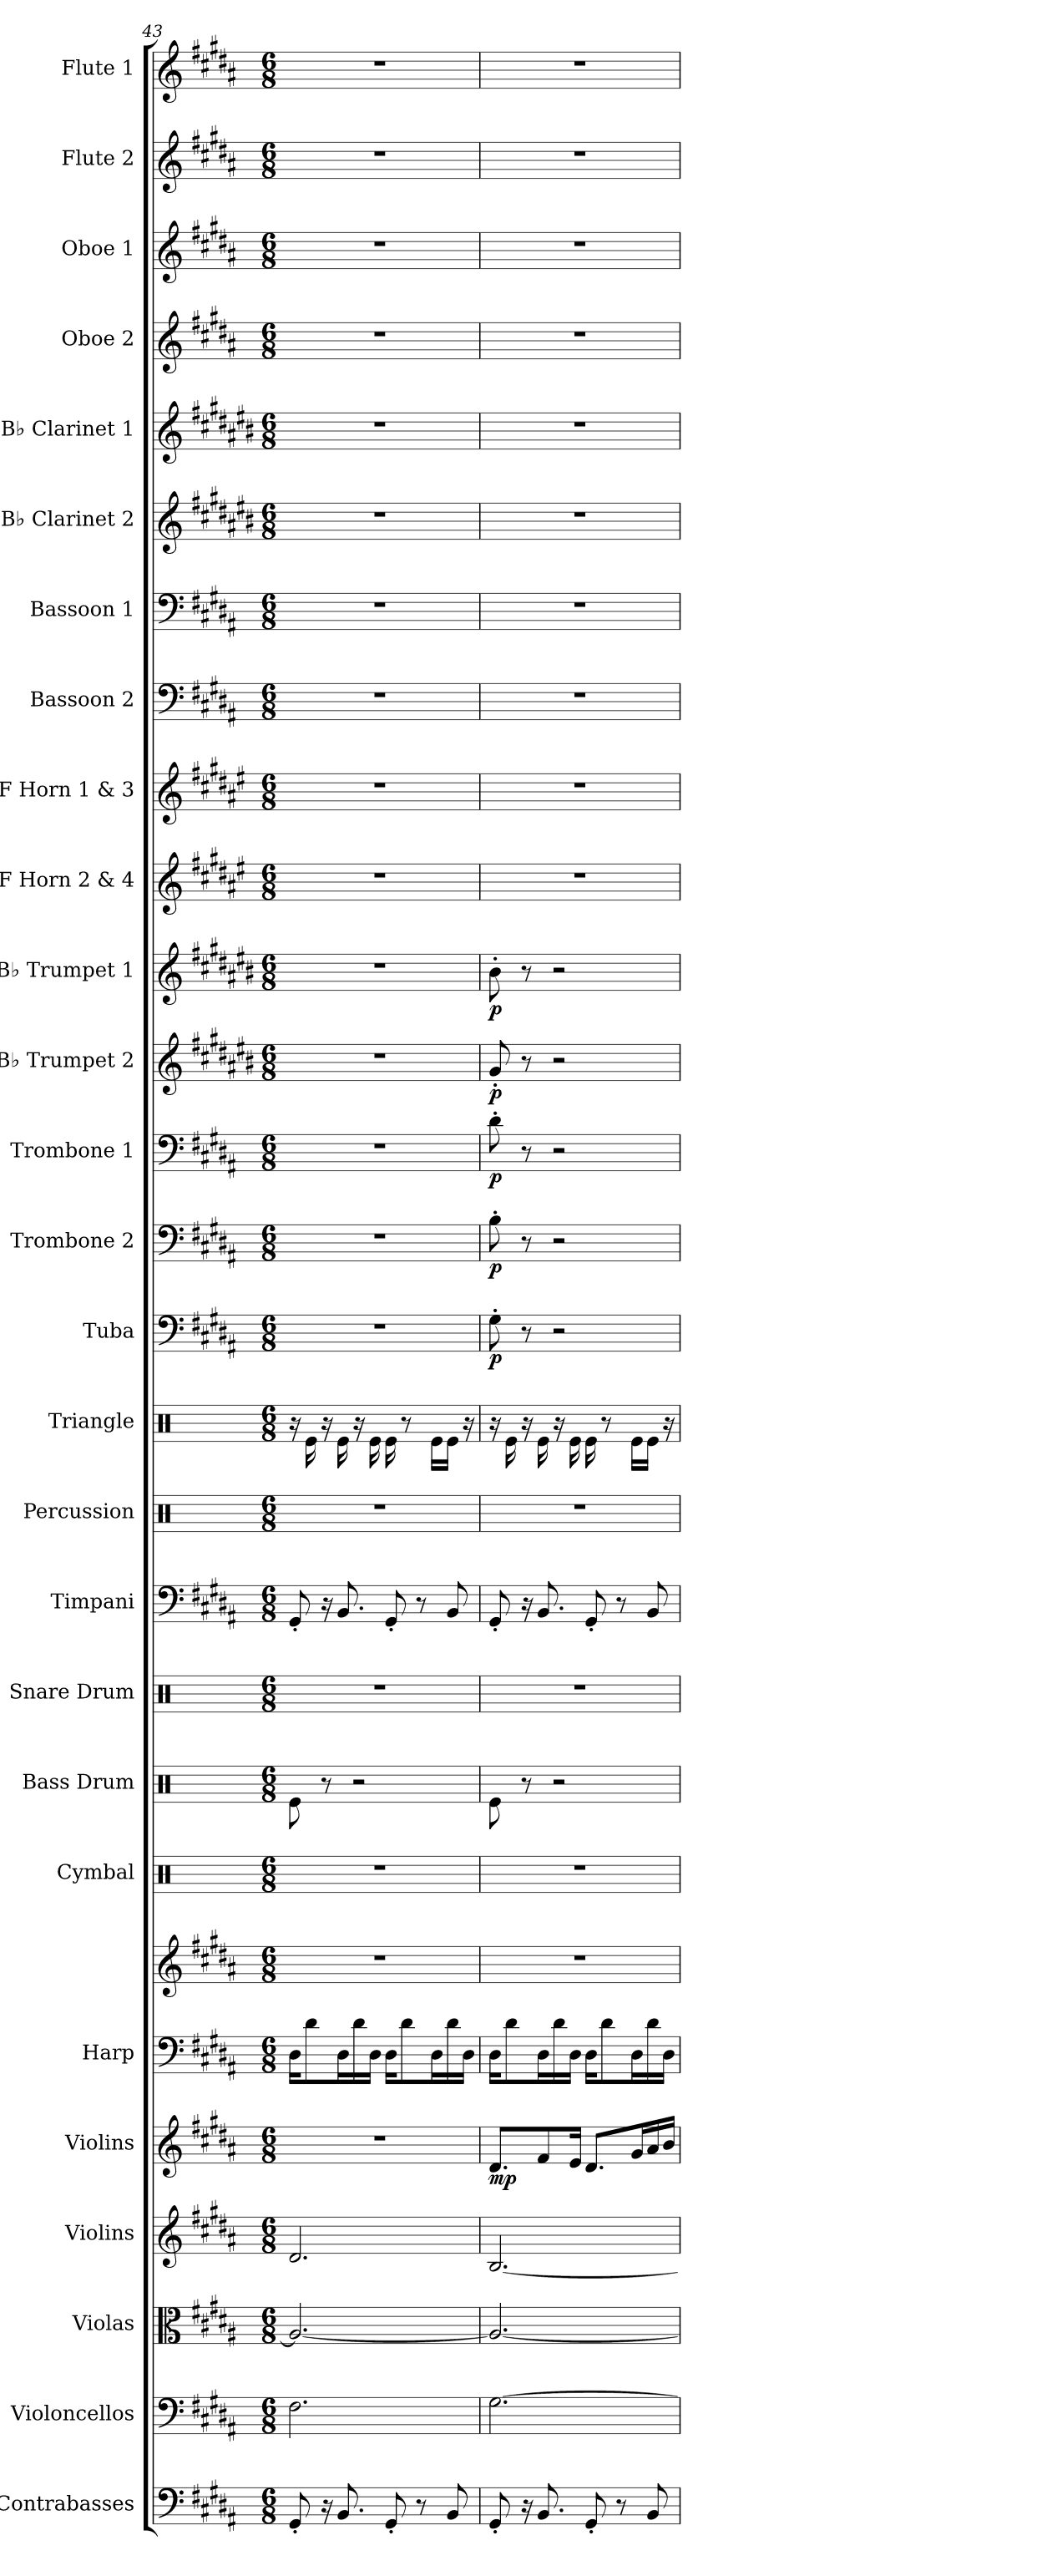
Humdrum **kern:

**kern	**kern	**kern	**kern	**kern	**dynam	**kern	**kern	**kern	**kern	**kern	**kern	**kern	**kern	**kern	**dynam	**kern	**dynam	**kern	**dynam	**kern	**dynam	**kern	**dynam	**kern	**kern	**kern	**kern	**kern	**kern	**kern	**kern	**kern	**kern
*part27	*part26	*part25	*part24	*part23	*part23	*part22	*part22	*part21	*part20	*part19	*part18	*part17	*part16	*part15	*part15	*part14	*part14	*part13	*part13	*part12	*part12	*part11	*part11	*part10	*part9	*part8	*part7	*part6	*part5	*part4	*part3	*part2	*part1
*staff28	*staff27	*staff26	*staff25	*staff24	*staff24	*staff23	*staff22	*staff21	*staff20	*staff19	*staff18	*staff17	*staff16	*staff15	*staff15	*staff14	*staff14	*staff13	*staff13	*staff12	*staff12	*staff11	*staff11	*staff10	*staff9	*staff8	*staff7	*staff6	*staff5	*staff4	*staff3	*staff2	*staff1
*I"Contrabasses	*I"Violoncellos	*I"Violas	*I"Violins	*I"Violins	*	*I"Harp	*	*I"Cymbal	*I"Bass Drum	*I"Snare Drum	*I"Timpani	*I"Percussion	*I"Triangle	*I"Tuba	*	*I"Trombone 2	*	*I"Trombone 1	*	*I"B♭ Trumpet 2	*	*I"B♭ Trumpet 1	*	*I"F Horn 2 &amp; 4	*I"F Horn 1 &amp; 3	*I"Bassoon 2	*I"Bassoon 1	*I"B♭ Clarinet 2	*I"B♭ Clarinet 1	*I"Oboe 2	*I"Oboe 1	*I"Flute 2	*I"Flute 1
*I'Cbs.	*I'Vcs.	*I'Vlas.	*I'Vlns.	*I'Vlns.	*	*I'Hrp.	*	*I'Cym.	*I'B. Dr.	*I'Sn. Dr.	*I'Timp.	*I'Perc.	*I'Trgl.	*I'Tba.	*	*I'Tbn. 2	*	*I'Tbn. 1	*	*I'B♭ Tpt. 2	*	*I'B♭ Tpt. 1	*	*I'F Hn. 2 4	*I'F Hn. 1 3	*I'Bsn. 2	*I'Bsn. 1	*I'B♭ Cl. 2	*I'B♭ Cl. 1	*I'Ob. 2	*I'Ob. 1	*I'Fl. 2	*I'Fl. 1
*clefF4	*clefF4	*clefC3	*clefG2	*clefG2	*	*clefF4	*clefG2	*clefX	*clefX	*clefX	*clefF4	*clefX	*clefX	*clefF4	*	*clefF4	*	*clefF4	*	*clefG2	*	*clefG2	*	*clefG2	*clefG2	*clefF4	*clefF4	*clefG2	*clefG2	*clefG2	*clefG2	*clefG2	*clefG2
*ITrd7c12	*	*	*	*	*	*	*	*	*	*	*	*	*	*	*	*	*	*	*	*ITrd1c2	*	*ITrd1c2	*	*ITrd4c7	*ITrd4c7	*	*	*ITrd1c2	*ITrd1c2	*	*	*	*
*k[f#c#g#d#a#]	*k[f#c#g#d#a#]	*k[f#c#g#d#a#]	*k[f#c#g#d#a#]	*k[f#c#g#d#a#]	*	*k[f#c#g#d#a#]	*k[f#c#g#d#a#]	*k[]	*k[]	*k[]	*k[f#c#g#d#a#]	*k[]	*k[]	*k[f#c#g#d#a#]	*	*k[f#c#g#d#a#]	*	*k[f#c#g#d#a#]	*	*k[f#c#g#d#a#]	*	*k[f#c#g#d#a#]	*	*k[f#c#g#d#a#]	*k[f#c#g#d#a#]	*k[f#c#g#d#a#]	*k[f#c#g#d#a#]	*k[f#c#g#d#a#]	*k[f#c#g#d#a#]	*k[f#c#g#d#a#]	*k[f#c#g#d#a#]	*k[f#c#g#d#a#]	*k[f#c#g#d#a#]
*M6/8	*M6/8	*M6/8	*M6/8	*M6/8	*	*M6/8	*M6/8	*M6/8	*M6/8	*M6/8	*M6/8	*M6/8	*M6/8	*M6/8	*	*M6/8	*	*M6/8	*	*M6/8	*	*M6/8	*	*M6/8	*M6/8	*M6/8	*M6/8	*M6/8	*M6/8	*M6/8	*M6/8	*M6/8	*M6/8
=43	=43	=43	=43	=43	=43	=43	=43	=43	=43	=43	=43	=43	=43	=43	=43	=43	=43	=43	=43	=43	=43	=43	=43	=43	=43	=43	=43	=43	=43	=43	=43	=43	=43
8GGG#'/	2.F#\	2.A#/_	2.d#/	2.r	.	16D#\KL	2.r	2.r	8Re\	2.r	8GG#'/	2.r	16r	2.r	.	2.r	.	2.r	.	2.r	.	2.r	.	2.r	2.r	2.r	2.r	2.r	2.r	2.r	2.r	2.r	2.r
.	.	.	.	.	.	8d#\	.	.	.	.	.	.	16Re\	.	.	.	.	.	.	.	.	.	.	.	.	.	.	.	.	.	.	.	.
16r	.	.	.	.	.	.	.	.	8r	.	16r	.	16r	.	.	.	.	.	.	.	.	.	.	.	.	.	.	.	.	.	.	.	.
8.BBB/	.	.	.	.	.	16D#\L	.	.	.	.	8.BB/	.	16Re\	.	.	.	.	.	.	.	.	.	.	.	.	.	.	.	.	.	.	.	.
.	.	.	.	.	.	16d#\	.	.	2r	.	.	.	16r	.	.	.	.	.	.	.	.	.	.	.	.	.	.	.	.	.	.	.	.
.	.	.	.	.	.	16D#\JJ	.	.	.	.	.	.	16Re\	.	.	.	.	.	.	.	.	.	.	.	.	.	.	.	.	.	.	.	.
8GGG#'/	.	.	.	.	.	16D#\KL	.	.	.	.	8GG#'/	.	16Re\	.	.	.	.	.	.	.	.	.	.	.	.	.	.	.	.	.	.	.	.
.	.	.	.	.	.	8d#\	.	.	.	.	.	.	8r	.	.	.	.	.	.	.	.	.	.	.	.	.	.	.	.	.	.	.	.
8r	.	.	.	.	.	.	.	.	.	.	8r	.	.	.	.	.	.	.	.	.	.	.	.	.	.	.	.	.	.	.	.	.	.
.	.	.	.	.	.	16D#\L	.	.	.	.	.	.	16Re\LL	.	.	.	.	.	.	.	.	.	.	.	.	.	.	.	.	.	.	.	.
8BBB/	.	.	.	.	.	16d#\	.	.	.	.	8BB/	.	16Re\JJ	.	.	.	.	.	.	.	.	.	.	.	.	.	.	.	.	.	.	.	.
.	.	.	.	.	.	16D#\JJ	.	.	.	.	.	.	16r	.	.	.	.	.	.	.	.	.	.	.	.	.	.	.	.	.	.	.	.
=44	=44	=44	=44	=44	=44	=44	=44	=44	=44	=44	=44	=44	=44	=44	=44	=44	=44	=44	=44	=44	=44	=44	=44	=44	=44	=44	=44	=44	=44	=44	=44	=44	=44
!	!	!	!	!	!LO:DY:b	!	!	!	!	!	!	!	!	!	!LO:DY:b	!	!LO:DY:b	!	!LO:DY:b	!	!LO:DY:b	!	!LO:DY:b	!	!	!	!	!	!	!	!	!	!
8GGG#'/	[2.G#\	2.A#/_	[2.B/	8.d#/L	mp	16D#\KL	2.r	2.r	8Re\	2.r	8GG#'/	2.r	16r	8G#'\	p	8B'\	p	8d#'\	p	8f#'/	p	8a#'\	p	2.r	2.r	2.r	2.r	2.r	2.r	2.r	2.r	2.r	2.r
.	.	.	.	.	.	8d#\	.	.	.	.	.	.	16Re\	.	.	.	.	.	.	.	.	.	.	.	.	.	.	.	.	.	.	.	.
16r	.	.	.	.	.	.	.	.	8r	.	16r	.	16r	8r	.	8r	.	8r	.	8r	.	8r	.	.	.	.	.	.	.	.	.	.	.
8.BBB/	.	.	.	8f#/	.	16D#\L	.	.	.	.	8.BB/	.	16Re\	.	.	.	.	.	.	.	.	.	.	.	.	.	.	.	.	.	.	.	.
.	.	.	.	.	.	16d#\	.	.	2r	.	.	.	16r	2r	.	2r	.	2r	.	2r	.	2r	.	.	.	.	.	.	.	.	.	.	.
.	.	.	.	16e/Jk	.	16D#\JJ	.	.	.	.	.	.	16Re\	.	.	.	.	.	.	.	.	.	.	.	.	.	.	.	.	.	.	.	.
8GGG#'/	.	.	.	8.d#/L	.	16D#\KL	.	.	.	.	8GG#'/	.	16Re\	.	.	.	.	.	.	.	.	.	.	.	.	.	.	.	.	.	.	.	.
.	.	.	.	.	.	8d#\	.	.	.	.	.	.	8r	.	.	.	.	.	.	.	.	.	.	.	.	.	.	.	.	.	.	.	.
8r	.	.	.	.	.	.	.	.	.	.	8r	.	.	.	.	.	.	.	.	.	.	.	.	.	.	.	.	.	.	.	.	.	.
.	.	.	.	16g#/L	.	16D#\L	.	.	.	.	.	.	16Re\LL	.	.	.	.	.	.	.	.	.	.	.	.	.	.	.	.	.	.	.	.
8BBB/	.	.	.	16a#/	.	16d#\	.	.	.	.	8BB/	.	16Re\JJ	.	.	.	.	.	.	.	.	.	.	.	.	.	.	.	.	.	.	.	.
.	.	.	.	16b/JJ	.	16D#\JJ	.	.	.	.	.	.	16r	.	.	.	.	.	.	.	.	.	.	.	.	.	.	.	.	.	.	.	.
=	=	=	=	=	=	=	=	=	=	=	=	=	=	=	=	=	=	=	=	=	=	=	=	=	=	=	=	=	=	=	=	=	=
*-	*-	*-	*-	*-	*-	*-	*-	*-	*-	*-	*-	*-	*-	*-	*-	*-	*-	*-	*-	*-	*-	*-	*-	*-	*-	*-	*-	*-	*-	*-	*-	*-	*-
